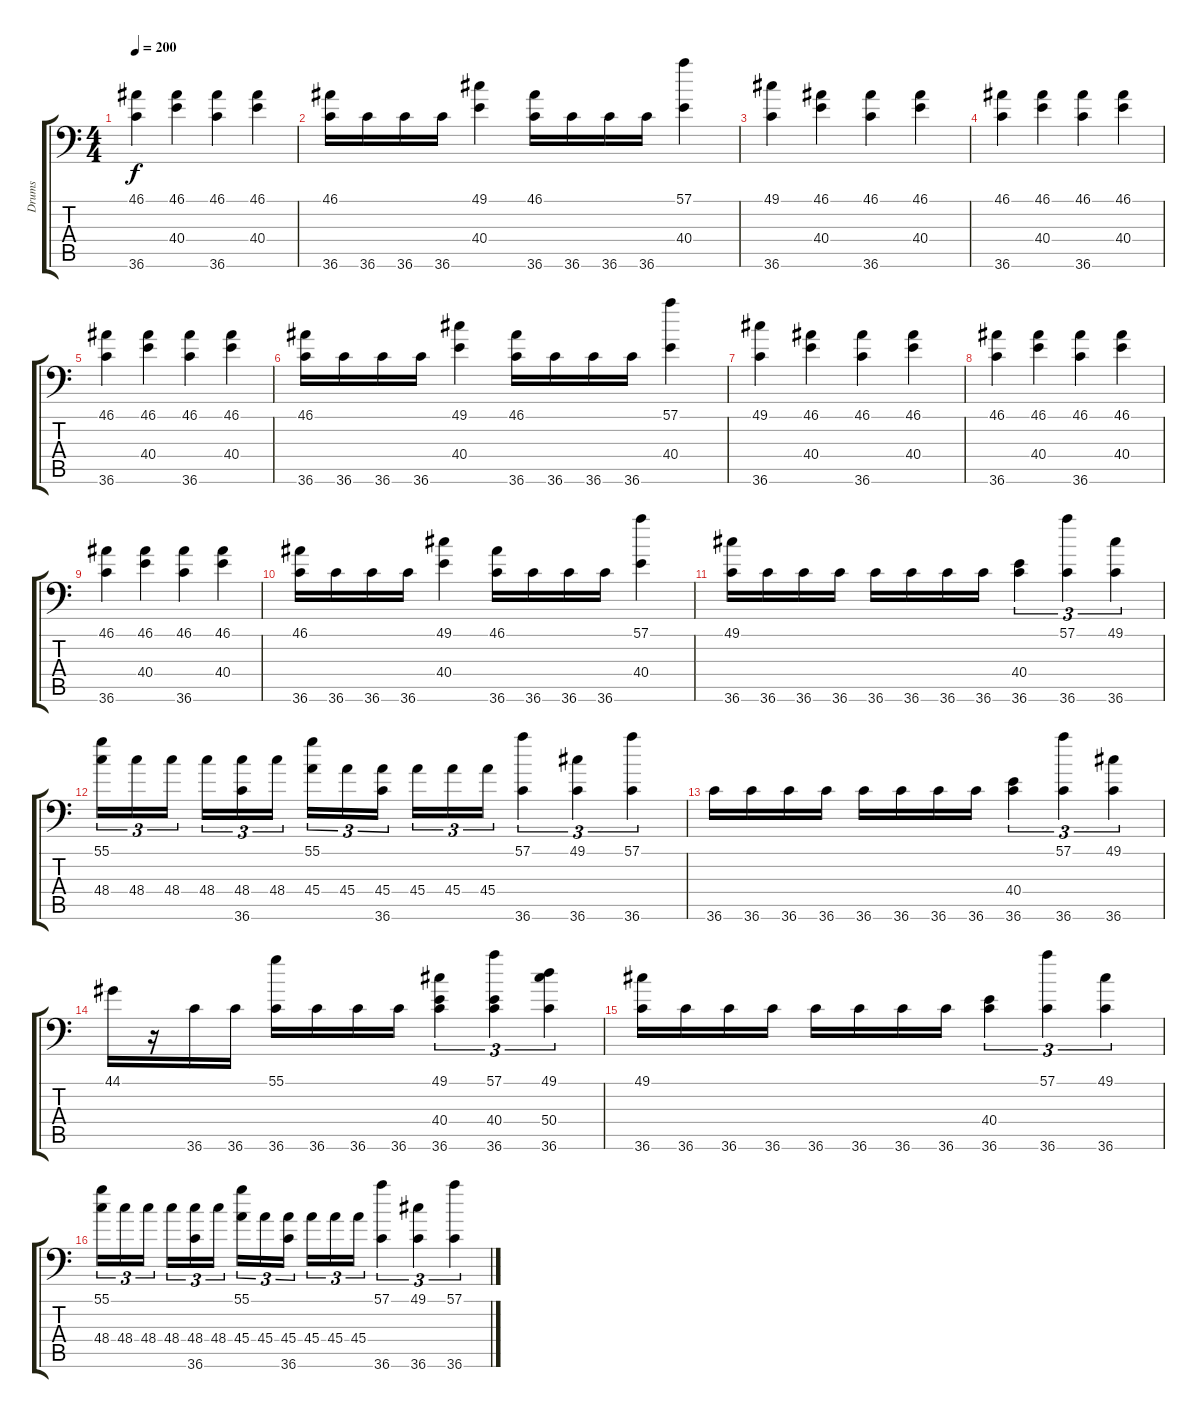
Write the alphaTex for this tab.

\track ("Drums" "Drums") {instrument acousticgrandpiano}
\staff {score tabs}
\tuning (C-1 C-1 C-1 C-1 C-1 C-1) {hide}
\ts (4 4)
\tempo 200
\clef f4
\ks c
(46.1 36.6).4{dy f} (46.1 40.4).4 (46.1 36.6).4 (46.1 40.4).4 |
(46.1 36.6).16 36.6.16 36.6.16 36.6.16 (49.1 40.4).4 (46.1 36.6).16 36.6.16 36.6.16 36.6.16 (57.1 40.4).4 |
(49.1 36.6).4 (46.1 40.4).4 (46.1 36.6).4 (46.1 40.4).4 |
(46.1 36.6).4 (46.1 40.4).4 (46.1 36.6).4 (46.1 40.4).4 |
(46.1 36.6).4 (46.1 40.4).4 (46.1 36.6).4 (46.1 40.4).4 |
(46.1 36.6).16 36.6.16 36.6.16 36.6.16 (49.1 40.4).4 (46.1 36.6).16 36.6.16 36.6.16 36.6.16 (57.1 40.4).4 |
(49.1 36.6).4 (46.1 40.4).4 (46.1 36.6).4 (46.1 40.4).4 |
(46.1 36.6).4 (46.1 40.4).4 (46.1 36.6).4 (46.1 40.4).4 |
(46.1 36.6).4 (46.1 40.4).4 (46.1 36.6).4 (46.1 40.4).4 |
(46.1 36.6).16 36.6.16 36.6.16 36.6.16 (49.1 40.4).4 (46.1 36.6).16 36.6.16 36.6.16 36.6.16 (57.1 40.4).4 |
(49.1 36.6).16 36.6.16 36.6.16 36.6.16 36.6.16 36.6.16 36.6.16 36.6.16 (40.4 36.6).4{tu (3 2)} (57.1 36.6).4{tu (3 2)} (49.1 36.6).4{tu (3 2)} |
(55.1 48.4).16{tu (3 2)} 48.4.16{tu (3 2)} 48.4.16{tu (3 2)} 48.4.16{tu (3 2)} (48.4 36.6).16{tu (3 2)} 48.4.16{tu (3 2)} (55.1 45.4).16{tu (3 2)} 45.4.16{tu (3 2)} (45.4 36.6).16{tu (3 2)} 45.4.16{tu (3 2)} 45.4.16{tu (3 2)} 45.4.16{tu (3 2)} (57.1 36.6).4{tu (3 2)} (49.1 36.6).4{tu (3 2)} (57.1 36.6).4{tu (3 2)} |
36.6.16 36.6.16 36.6.16 36.6.16 36.6.16 36.6.16 36.6.16 36.6.16 (40.4 36.6).4{tu (3 2)} (57.1 36.6).4{tu (3 2)} (49.1 36.6).4{tu (3 2)} |
44.1.16 r.16 36.6.16 36.6.16 (55.1 36.6).16 36.6.16 36.6.16 36.6.16 (49.1 40.4 36.6).4{tu (3 2)} (57.1 40.4 36.6).4{tu (3 2)} (49.1 50.4 36.6).4{tu (3 2)} |
(49.1 36.6).16 36.6.16 36.6.16 36.6.16 36.6.16 36.6.16 36.6.16 36.6.16 (40.4 36.6).4{tu (3 2)} (57.1 36.6).4{tu (3 2)} (49.1 36.6).4{tu (3 2)} |
(55.1 48.4).16{tu (3 2)} 48.4.16{tu (3 2)} 48.4.16{tu (3 2)} 48.4.16{tu (3 2)} (48.4 36.6).16{tu (3 2)} 48.4.16{tu (3 2)} (55.1 45.4).16{tu (3 2)} 45.4.16{tu (3 2)} (45.4 36.6).16{tu (3 2)} 45.4.16{tu (3 2)} 45.4.16{tu (3 2)} 45.4.16{tu (3 2)} (57.1 36.6).4{tu (3 2)} (49.1 36.6).4{tu (3 2)} (57.1 36.6).4{tu (3 2)}
